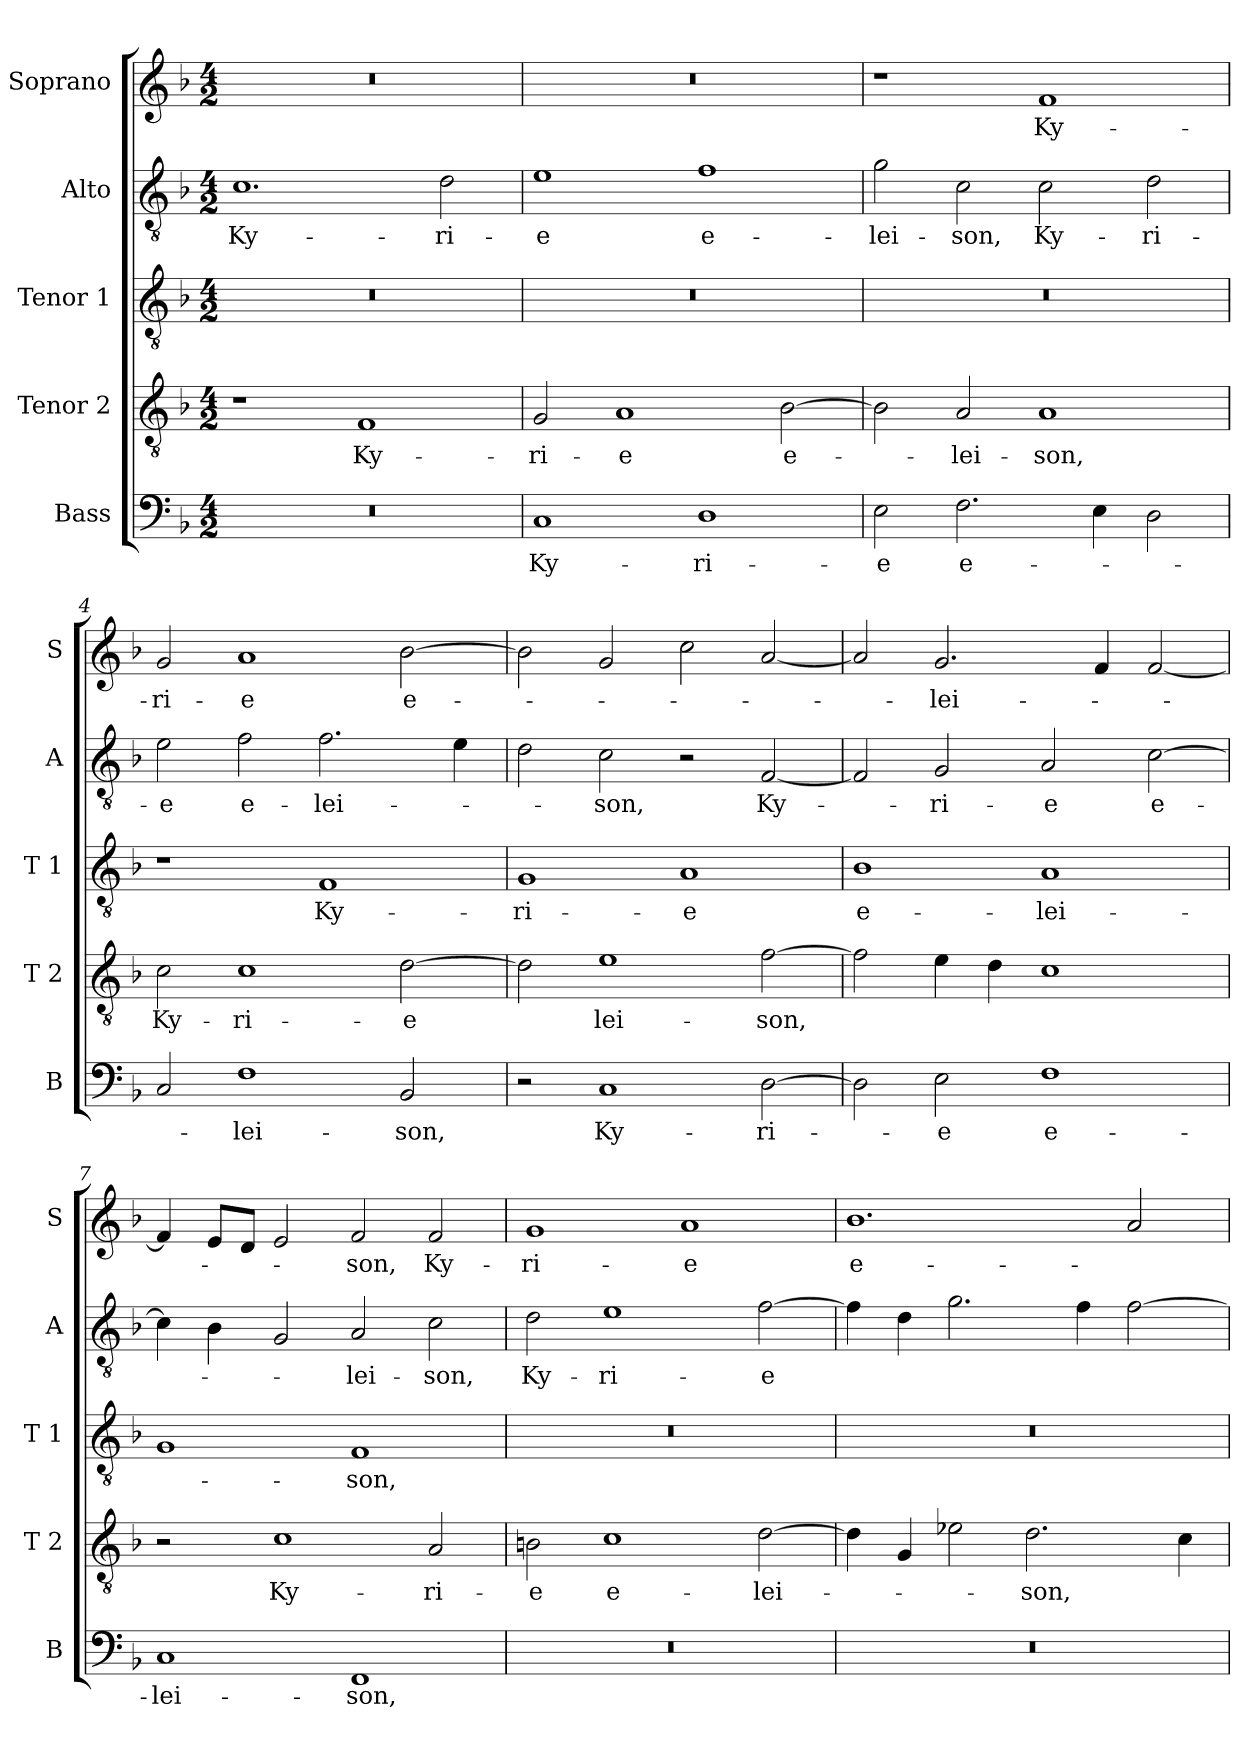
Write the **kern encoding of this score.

**kern	**text	**kern	**text	**kern	**text	**kern	**text	**kern	**text
*part5	*part5	*part4	*part4	*part3	*part3	*part2	*part2	*part1	*part1
*staff5	*staff5	*staff4	*staff4	*staff3	*staff3	*staff2	*staff2	*staff1	*staff1
*I"Bass	*	*I"Tenor 2	*	*I"Tenor 1	*	*I"Alto	*	*I"Soprano	*
*I'B	*	*I'T 2	*	*I'T 1	*	*I'A	*	*I'S	*
*clefF4	*	*clefGv2	*	*clefGv2	*	*clefGv2	*	*clefG2	*
*k[b-]	*	*k[b-]	*	*k[b-]	*	*k[b-]	*	*k[b-]	*
*F:	*	*F:	*	*F:	*	*F:	*	*F:	*
*M4/2	*	*M4/2	*	*M4/2	*	*M4/2	*	*M4/2	*
=1	=1	=1	=1	=1	=1	=1	=1	=1	=1
!	!	!	!	!	!	!	!LO:LY:b	!	!
0r	.	1r	.	0r	.	1.c	Ky-	0r	.
!	!	!	!LO:LY:b	!	!	!	!	!	!
.	.	1F	Ky-	.	.	.	.	.	.
!	!	!	!	!	!	!	!LO:LY:b	!	!
.	.	.	.	.	.	2d\	-ri-	.	.
=2	=2	=2	=2	=2	=2	=2	=2	=2	=2
!	!LO:LY:b	!	!LO:LY:b	!	!	!	!LO:LY:b	!	!
1C	Ky-	2G/	-ri-	0r	.	1e	-e	0r	.
!	!	!	!LO:LY:b	!	!	!	!	!	!
.	.	1A	-e	.	.	.	.	.	.
!	!LO:LY:b	!	!	!	!	!	!LO:LY:b	!	!
1D	-ri-	.	.	.	.	1f	e-	.	.
!	!	!	!LO:LY:b	!	!	!	!	!	!
.	.	[2B-\	e-	.	.	.	.	.	.
=3	=3	=3	=3	=3	=3	=3	=3	=3	=3
!	!LO:LY:b	!	!	!	!	!	!LO:LY:b	!	!
2E\	-e	2B-\]	.	0r	.	2g\	-lei-	1r	.
!	!LO:LY:b	!	!LO:LY:b	!	!	!	!LO:LY:b	!	!
2.F\	e-	2A/	-lei-	.	.	2c\	-son,	.	.
!	!	!	!LO:LY:b	!	!	!	!LO:LY:b	!	!LO:LY:b
.	.	1A	-son,	.	.	2c\	Ky-	1f	Ky-
4E\	.	.	.	.	.	.	.	.	.
!	!	!	!	!	!	!	!LO:LY:b	!	!
2D\	.	.	.	.	.	2d\	-ri-	.	.
=4	=4	=4	=4	=4	=4	=4	=4	=4	=4
!	!	!	!LO:LY:b	!	!	!	!LO:LY:b	!	!LO:LY:b
2C/	.	2c\	Ky-	1r	.	2e\	-e	2g/	-ri-
!	!LO:LY:b	!	!LO:LY:b	!	!	!	!LO:LY:b	!	!LO:LY:b
1F	-lei-	1c	-ri-	.	.	2f\	e-	1a	-e
!	!	!	!	!	!LO:LY:b	!	!LO:LY:b	!	!
.	.	.	.	1F	Ky-	2.f\	-lei-	.	.
!	!LO:LY:b	!	!LO:LY:b	!	!	!	!	!	!LO:LY:b
2BB-/	-son,	[2d\	-e	.	.	.	.	[2b-\	e-
.	.	.	.	.	.	4e\	.	.	.
=5	=5	=5	=5	=5	=5	=5	=5	=5	=5
!	!	!	!	!	!LO:LY:b	!	!	!	!
2r	.	2d\]	.	1G	-ri-	2d\	.	2b-\]	.
!	!LO:LY:b	!	!LO:LY:b	!	!	!	!LO:LY:b	!	!
1C	Ky-	1e	lei-	.	.	2c\	-son,	2g/	.
!	!	!	!	!	!LO:LY:b	!	!	!	!
.	.	.	.	1A	-e	2r	.	2cc\	.
!	!LO:LY:b	!	!LO:LY:b	!	!	!	!LO:LY:b	!	!
[2D\	-ri-	[2f\	-son,	.	.	[2F/	Ky-	[2a/	.
!!LO:LB:g=z
=6	=6	=6	=6	=6	=6	=6	=6	=6	=6
!	!	!	!	!	!LO:LY:b	!	!	!	!
2D\]	.	2f\]	.	1B-	e-	2F/]	.	2a/]	.
!	!LO:LY:b	!	!	!	!	!	!LO:LY:b	!	!LO:LY:b
2E\	-e	4e\	.	.	.	2G/	-ri-	2.g/	-lei-
.	.	4d\	.	.	.	.	.	.	.
!	!LO:LY:b	!	!	!	!LO:LY:b	!	!LO:LY:b	!	!
1F	e-	1c	.	1A	-lei-	2A/	-e	.	.
.	.	.	.	.	.	.	.	4f/	.
!	!	!	!	!	!	!	!LO:LY:b	!	!
.	.	.	.	.	.	[2c\	e-	[2f/	.
=7	=7	=7	=7	=7	=7	=7	=7	=7	=7
!	!LO:LY:b	!	!	!	!	!	!	!	!
1C	-lei-	2r	.	1G	.	4c\]	.	4f/]	.
.	.	.	.	.	.	4B-\	.	8e/L	.
.	.	.	.	.	.	.	.	8d/J	.
!	!	!	!LO:LY:b	!	!	!	!	!	!
.	.	1c	Ky-	.	.	2G/	.	2e/	.
!	!LO:LY:b	!	!	!	!LO:LY:b	!	!LO:LY:b	!	!LO:LY:b
1FF	-son,	.	.	1F	-son,	2A/	-lei-	2f/	-son,
!	!	!	!LO:LY:b	!	!	!	!LO:LY:b	!	!LO:LY:b
.	.	2A/	-ri-	.	.	2c\	-son,	2f/	Ky-
=8	=8	=8	=8	=8	=8	=8	=8	=8	=8
!	!	!	!LO:LY:b	!	!	!	!LO:LY:b	!	!LO:LY:b
0r	.	2Bn\	-e	0r	.	2d\	Ky-	1g	-ri-
!	!	!	!LO:LY:b	!	!	!	!LO:LY:b	!	!
.	.	1c	e-	.	.	1e	-ri-	.	.
!	!	!	!	!	!	!	!	!	!LO:LY:b
.	.	.	.	.	.	.	.	1a	-e
!	!	!	!LO:LY:b	!	!	!	!LO:LY:b	!	!
.	.	[2d\	-lei-	.	.	[2f\	-e	.	.
=9	=9	=9	=9	=9	=9	=9	=9	=9	=9
!	!	!	!	!	!	!	!	!	!LO:LY:b
0r	.	4d\]	.	0r	.	4f\]	.	1.b-	e-
.	.	4G/	.	.	.	4d\	.	.	.
.	.	2e-X\	.	.	.	2.g\	.	.	.
!	!	!	!LO:LY:b	!	!	!	!	!	!
.	.	2.d\	-son,	.	.	.	.	.	.
.	.	.	.	.	.	4f\	.	.	.
.	.	.	.	.	.	[2f\	.	2a/	.
.	.	4c\	.	.	.	.	.	.	.
=	=	=	=	=	=	=	=	=	=
*-	*-	*-	*-	*-	*-	*-	*-	*-	*-
